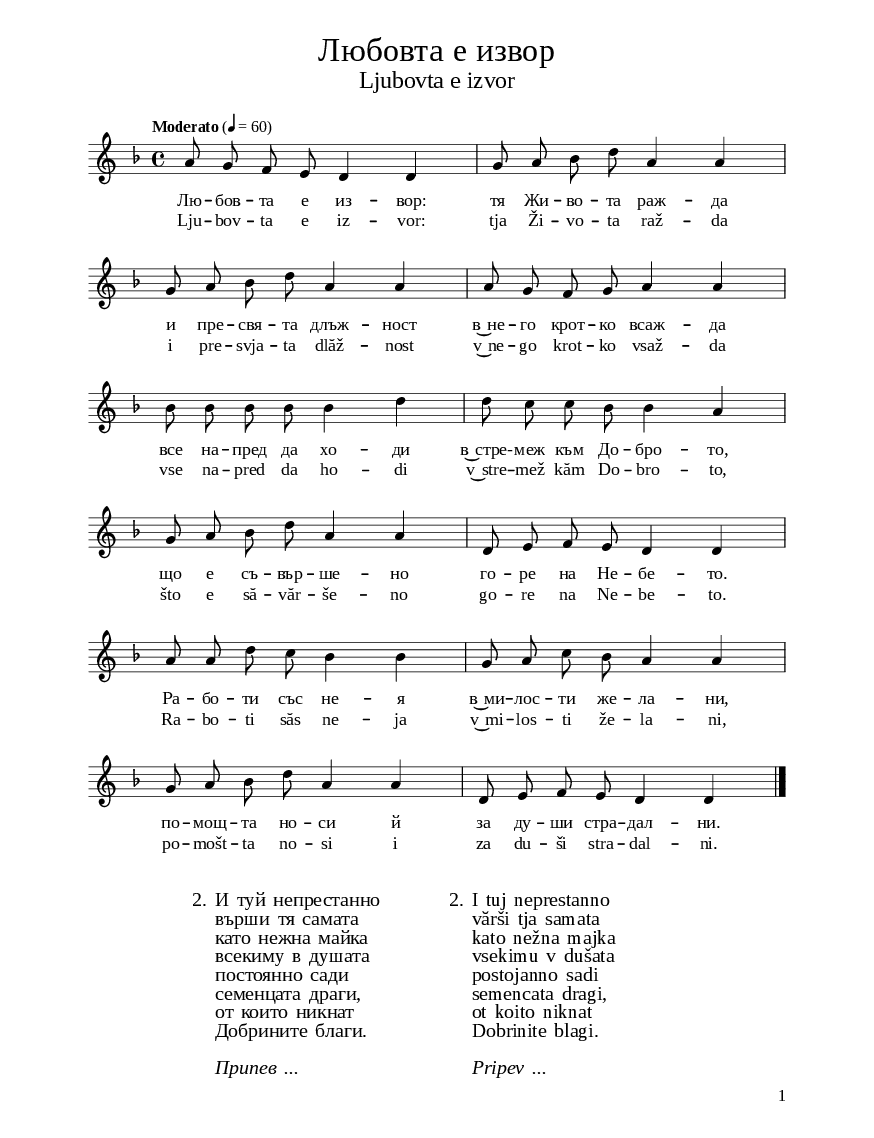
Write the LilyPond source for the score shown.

\version "2.24.1"

% include paper part and global functions
\include "include/globals.ily"

\bookpart {
  \label #'ref026
  \tocItem \markup "Любовта е извор – Ljubovta e izvor"
  \include "include/bookpart-paper.ily"
  \score {
    \include "include/score-layout.ily"

    \new Voice \absolute {
      \clef treble
      \key d \minor
      \time 4/4
      \tempoFunc "Moderato" 4 "60"
      \autoBeamOff
      a'8 g'8 f'8 e'8 d'4 d'4|g'8 a'8 bes'8 d''8 a'4 a'4 | \break
      g'8 a'8 bes'8 d''8 a'4 a'4 | a'8 g'8 f'8 g'8 a'4 a'4| \break
      bes'8 bes'8 bes'8 bes'8 bes'4 d''4 | d''8 c''8 c''8 bes'8 bes'4 a'4 | \break
      g'8 a'8 bes'8 d''8 a'4 a'4 | d'8 e'8 f'8 e'8 d'4 d'4 | \break
      a'8 a'8 d''8 c''8 bes'4 bes'4 | g'8 a'8 c''8 bes'8 a'4 a'4| \break
      g'8 a'8 bes'8 d''8 a'4 a'4 | d'8 e'8 f'8 e'8 d'4 d'4 | \bar "|." \break
    }

    \addlyrics {
      Лю -- бов -- та е из -- вор: тя Жи -- во -- та раж -- да
      и пре -- свя -- та длъж -- ност в~не -- го крот -- ко всаж -- да
      все на -- пред да хо -- ди "в~стре-" -- меж към До -- бро -- то,
      що е съ -- вър -- ше -- но го -- ре на Не -- бе -- то.
      Ра -- бо -- ти със не -- я в~ми -- лос -- ти же -- ла -- ни,
      по -- мощ -- та но -- си й за ду -- ши стра -- дал -- ни.
    }

 \addlyrics {
      Lju -- bov -- ta e iz -- vor: tja Ži -- vo -- ta raž -- da
      i pre -- svja -- ta dlăž -- nost v~ne -- go krot -- ko vsaž -- da
      vse na -- pred da ho -- di v~stre -- mež kăm Do -- bro -- to,
      što e să -- văr -- še -- no go -- re na Ne -- be -- to.
      Ra -- bo -- ti săs ne -- ja v~mi -- los -- ti že -- la -- ni,
      po -- mošt -- ta no -- si i za du -- ši stra -- dal -- ni.
    }

    \header {
      title = \titleFunc "Любовта е извор" "Ljubovta e izvor"
    }

    \midi{}

  } % score

  \markup \fontsize #+1.9 {
    \hspace #10
    \override #'(baseline-skip . 1.8)
    \column {

      \line { 2. И туй непрестанно  }
      \line {   "   " върши тя самата }
      \line {   "   " като нежна майка }
      \line {   "   " всекиму в душата  }
      \line {   "   " постоянно сади}
      \line {   "   " семенцата драги,}
      \line {   "   " от които никнат}
      \line {   "   " Добрините благи.}
      \line { " " }
      \line { "   " \italic {Припев ...} }

     
    }

    \hspace #6
    \override #'(baseline-skip . 1.8)
     \column {

      \line { 2. I tuj neprestanno  }
      \line {   "   " vărši tja samata }
      \line {   "   " kato nežna majka }
      \line {   "   " vsekimu v dušata  }
      \line {   "   " postojanno sadi}
      \line {   "   " semencata dragi,}
      \line {   "   " ot koito niknat}
      \line {   "   " Dobrinite blagi.}
      \line { " " }
      \line { "   " \italic {Pripev ...} }

     
    } %column
  } % markup
  
 \pageBreak
  \markup \fontsize #+1.9 {
    \hspace #10
    \override #'(baseline-skip . 1.8)
    \column {
      \line { 3. Таз велика тайна }
      \line {   "   " кой добре разбира, }
      \line {   "   " свойта душа мила }
      \line {   "   " сутрина разкрива, }
      \line {   "   " както кринът бели}
      \line {   "   "на роса небесна}
      \line {   "   "и на слънчевата}
      \line {   "   "светлина чудесна.}
      \line { " " }
      \line { "   " \italic {Припев ...} }
      \line { " " }
      \line { 4. Слънцето, което }
      \line {   "   " оживотворява, }
      \line {   "   " овреме човека}
      \line {   "   " топло озарява, }
      \line {   "   "буди и възраства}
      \line {   "   "в него семенцата}
      \line {   "   "и му пълни тайно}
      \line {   "   "с Добрини душата.}
      \line { " " }
      \line { "   " \italic {Припев ...} }
      \line { " " }
      \line { 5. Плодове тъй сладки, }
      \line {   "   " в Любовта узрели, }
      \line {   "   "най-блажен ще бъде}
      \line {   "   "тоз, който ви вкуси.}
      \line {   "   "В жилища небесни}
      \line {   "   "вечно ще живее,}
      \line {   "   "пред престола Божи}
      \line {   "   "песни ще да пее.}
    }

    \hspace #6
    \override #'(baseline-skip . 1.8)
     \column {
      \line { 3. Taz velika tajna }
      \line {   "   " koj dobre razbira, }
      \line {   "   " svojta duša mila }
      \line {   "   " sutrina razkriva, }
      \line {   "   " kakto krinăt beli}
      \line {   "   "na rosa nebesna}
      \line {   "   "i na slănčevata}
      \line {   "   "svetlina čudesna.}
      \line { " " }
      \line { "   " \italic {Pripev ...} }
      \line { " " }
      \line { 4. Slănceto, koeto }
      \line {   "   " oživotvorjava, }
      \line {   "   " ovreme čoveka}
      \line {   "   " toplo ozarjava, }
      \line {   "   "budi i văzrastva}
      \line {   "   "v nego semencata}
      \line {   "   "i mu pălni tajno}
      \line {   "   "s Dobrini dušata.}
      \line { " " }
      \line { "   " \italic {Pripev ...} }
      \line { " " }
      \line { 5. Plodove tăj sladki, }
      \line {   "   " v Ljubovta uzreli, }
      \line {   "   "naj-blažen šte băde}
      \line {   "   "toz, kojto vi vkusi.}
      \line {   "   "V žilišta nebesni}
      \line {   "   "večno šte živee,}
      \line {   "   "pred prestola Boži}
      \line {   "   "pesni šte da pee.}
    } %column
    
  } % markup

   \markup \empty-two

  % include foreign translation(s) of the song
  \version "2.18.2"

\markup \fill-line { \fontsize #6 "Die Liebe ist eine Quelle" }
\markup \fontsize #+2.0 {
    \hspace #14
    \vspace #0.5
    \override #'(baseline-skip . 1.8)
    
         \column {
    
       \line { " " }
  
 \line {   1. Die Liebe ist eine Quelle, }

  \line {   "   "sie gebiert das Leben}

  \line {   "   "und sät sanft in ihm eine allheilige Pflicht:}

  \line {   "   "auf dass wir immer vorwärts schreiten, }

  \line {   "   "im Streben nach dem Guten,}

  \line {   "   "das oben im Himmel }

  \line {   "   "vollkommen ist. }


\line { " " }
       \line { "   " \italic { Refrain:}  }
       

  \line {   "   "Arbeite mit ihr, }

  \line {   "   "in der gewünschten Barmherzigkeit,}

  \line {   "   "und bringe ihre Hilfe}
 
  \line {   "   "für die leidenden Seelen.}

\line { " " }

  \line {   2. Dies vollbringt sie selbst unaufhörlich}

  \line {   "   "wie eine zärtliche Mutter}

  \line {   "   "in jedermanns Seele --}

  \line {   "   "sie sät immerdar}

  \line {   "   "die lieben Samenkörner,}

  \line {   "   "aus denen die gütigen Wohltaten sprießen.}

\line { " " }
       \line { "   " \italic { Refrain ...}  }
       
       
\line { " " }
      

  \line {   3. Dieses große Geheimnis}

  \line {   "   "wer es gut versteht,}

  \line {   "   "öffnet morgens}

  \line {   "   "seine liebe Seele,}

  \line {   "   "wie die weiße Lilie}

  \line {   "   "vom himmlischen Tau}

  \line {   "   "und von dem wunderbaren Sonnenlicht.}

\line { " " }
       \line { "   " \italic { Refrain ...}  }
       
\line { " " }
      

  \line {   4. Die Sonne, die rechtzeitig den Menschen belebt,}

  \line {   "   "scheint warm, erweckt und lässt}

  \line {   "   "in ihm die Samenkörner gedeihen}

  \line {   "   "und füllt geheimnisvoll seine}

  \line {   "   "Seele mit Tugenden.}

\line { " " }
       \line { "   " \italic { Refrain ...}  }
       
\line { " " }
       


  \line {   5. Diese so süßen Früchte,}

  \line {   "   "in der Liebe gereift,}

  \line {   "   "am seligsten wird der sein,}

  \line {   "   "der sie kostet.}

  \line {   "   "In himmlischen Wohnstätten}

  \line {   "   "wird er ewig leben,}

  \line {   "   "vor dem Thron Gottes}

  \line {   "   "wird er Lieder singen. }

\line { " " }
       \line { "   " \italic { Refrain ...}  }

      
                
    }
}
       

  


} % bookpart
